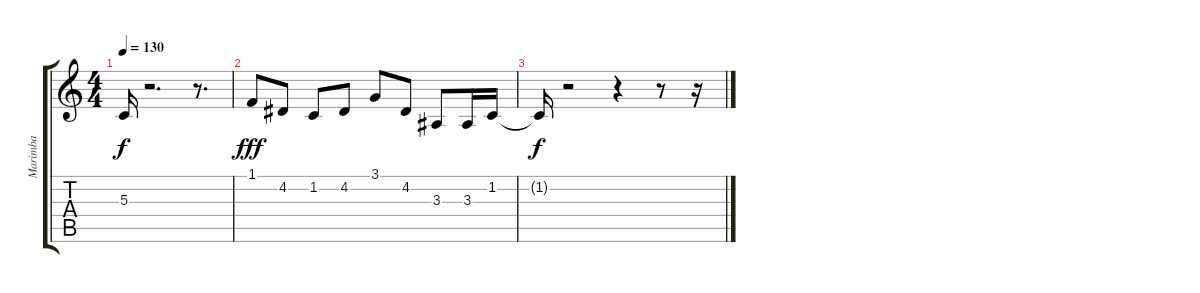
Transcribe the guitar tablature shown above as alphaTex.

\track ("Marimba" "Marimba") {instrument marimba}
\staff {score tabs}
\tuning (E4 B3 G3 D3 A2 E2) {hide}
\ts (4 4)
\tempo 130
\clef g2
\ks c
5.3{t}.16{dy f} r.2{d} r.8{d} |
1.1.8{dy fff} 4.2.8 1.2.8 4.2.8 3.1.8 4.2.8 3.3.8 3.3.16 1.2.16 |
1.2{t}.16{dy f} r.2 r.4 r.8 r.16
